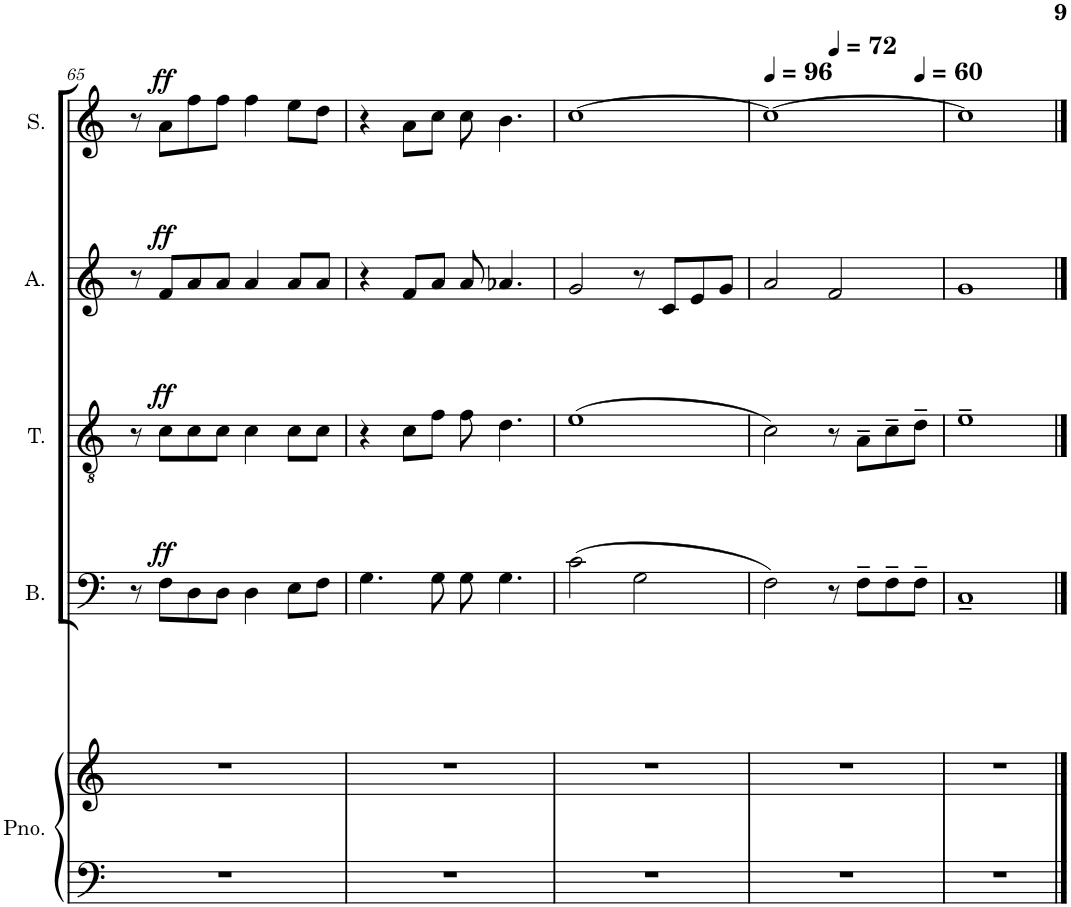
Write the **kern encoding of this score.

**kern	**kern	**kern	**dynam	**kern	**dynam	**kern	**dynam	**kern	**dynam
*part5	*part5	*part4	*part4	*part3	*part3	*part2	*part2	*part1	*part1
*staff6	*staff5	*staff4	*staff4	*staff3	*staff3	*staff2	*staff2	*staff1	*staff1
*I"Piano	*	*I"Bass	*	*I"Tenor	*	*I"Alto	*	*I"Soprano	*
*I'Pno.	*	*I'B.	*	*I'T.	*	*I'A.	*	*I'S.	*
!!LO:PB:g=z
*clefF4	*clefG2	*clefF4	*	*clefGv2	*	*clefG2	*	*clefG2	*
*k[]	*k[]	*k[]	*	*k[]	*	*k[]	*	*k[]	*
*M4/4	*M4/4	*M4/4	*	*M4/4	*	*M4/4	*	*M4/4	*
=65	=65	=65	=65	=65	=65	=65	=65	=65	=65
1r	1r	8r	.	8r	.	8r	.	8r	.
!	!	!	!LO:DY:a	!	!LO:DY:a	!	!LO:DY:a	!	!LO:DY:a
.	.	8F\L	ff	8c\L	ff	8f/L	ff	8a\L	ff
.	.	8D\	.	8c\	.	8a/	.	8ff\	.
.	.	8D\J	.	8c\J	.	8a/J	.	8ff\J	.
.	.	4D\	.	4c\	.	4a/	.	4ff\	.
.	.	8E\L	.	8c\L	.	8a/L	.	8ee\L	.
.	.	8F\J	.	8c\J	.	8a/J	.	8dd\J	.
=66	=66	=66	=66	=66	=66	=66	=66	=66	=66
1r	1r	4.G\	.	4r	.	4r	.	4r	.
.	.	.	.	8c\L	.	8f/L	.	8a\L	.
.	.	8G\	.	8f\J	.	8a/J	.	8cc\J	.
.	.	8G\	.	8f\	.	8a/	.	8cc\	.
.	.	4.G\	.	4.d\	.	4.a-X/	.	4.b\	.
=67	=67	=67	=67	=67	=67	=67	=67	=67	=67
1r	1r	(2c\	.	(1e	.	2g/	.	[1cc	.
.	.	2G\	.	.	.	8r	.	.	.
.	.	.	.	.	.	8c/L	.	.	.
.	.	.	.	.	.	8e/	.	.	.
.	.	.	.	.	.	8g/J	.	.	.
=68	=68	=68	=68	=68	=68	=68	=68	=68	=68
*	*	*	*	*	*	*	*	*MM96	*
*	*	*	*	*	*	*	*	*^	*
*	*	*	*	*	*	*	*	*	*^	*
1r	1r	2F\)	.	2c\)	.	2a/	.	1cc_	2ryy	2..ryy	.
*	*	*	*	*	*	*	*	*MM72	*	*	*
.	.	8r	.	8r	.	2f/	.	.	2ryy	.	.
.	.	8F~\L	.	8A~\L	.	.	.	.	.	.	.
.	.	8F~\	.	8c~\	.	.	.	.	.	.	.
*	*	*	*	*	*	*	*	*MM60	*	*	*
.	.	8F~\J	.	8d~\J	.	.	.	.	.	8ryy	.
*	*	*	*	*	*	*	*	*v	*v	*v	*
=69	=69	=69	=69	=69	=69	=69	=69	=69	=69
1r	1r	1C~	.	1e~	.	1g	.	1cc]	.
==	==	==	==	==	==	==	==	==	==
*-	*-	*-	*-	*-	*-	*-	*-	*-	*-
